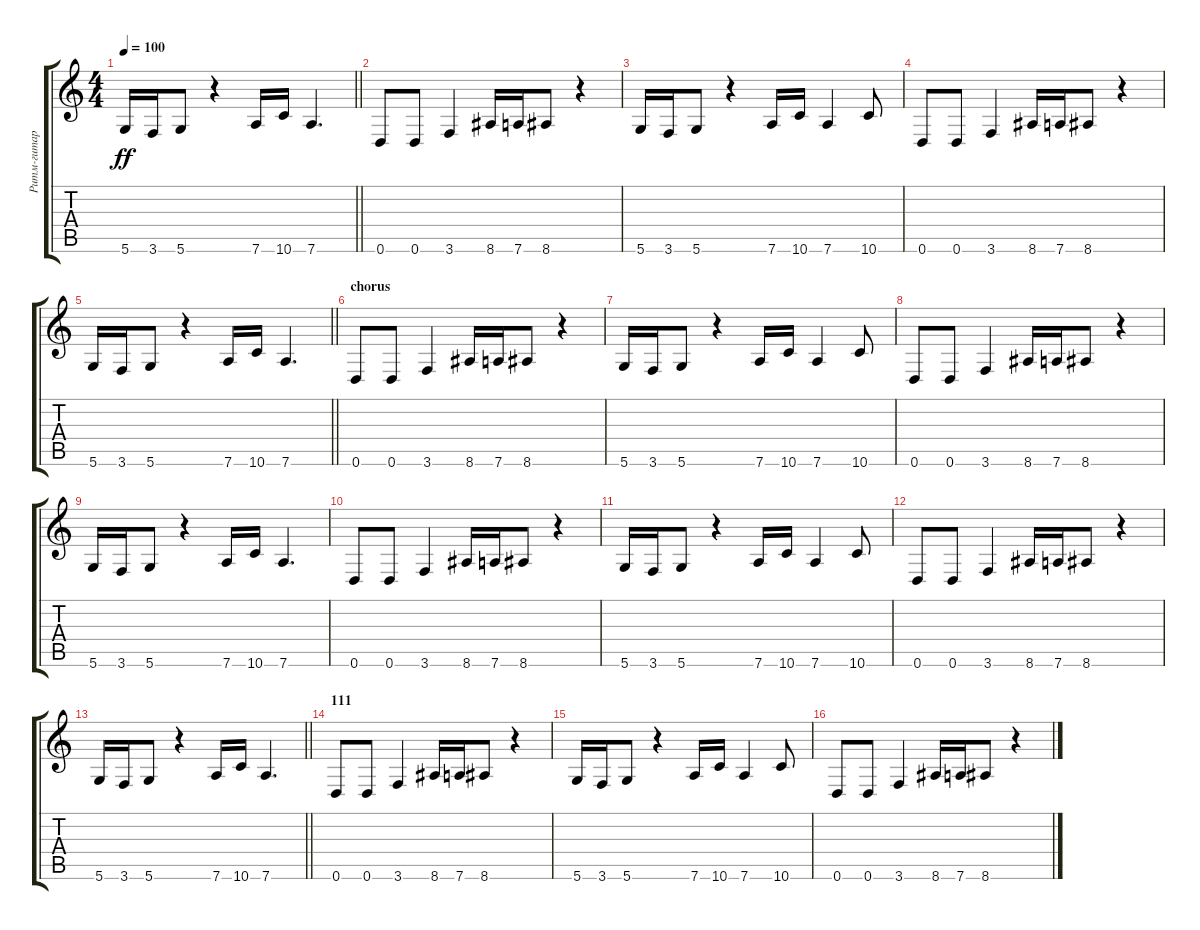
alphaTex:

\track ("Ритм-гитара (Левая)" "Ритм-гитар") {instrument overdrivenguitar}
\staff {score tabs}
\tuning (E4 B3 G3 D3 A2 D2) {hide}
\ts (4 4)
\tempo 100
\clef g2
\barLineRight lightlight
\ks c
5.6.16{dy ff} 3.6.16 5.6.8 r.4 7.6.16 10.6.16 7.6.4{d} |
0.6.8 0.6.8 3.6.4 8.6.16 7.6.16 8.6.8 r.4 |
5.6.16 3.6.16 5.6.8 r.4 7.6.16 10.6.16 7.6.4 10.6.8 |
0.6.8 0.6.8 3.6.4 8.6.16 7.6.16 8.6.8 r.4 |
\barLineRight lightlight
5.6.16 3.6.16 5.6.8 r.4 7.6.16 10.6.16 7.6.4{d} |
\section ("" "chorus")
0.6.8 0.6.8 3.6.4 8.6.16 7.6.16 8.6.8 r.4 |
5.6.16 3.6.16 5.6.8 r.4 7.6.16 10.6.16 7.6.4 10.6.8 |
0.6.8 0.6.8 3.6.4 8.6.16 7.6.16 8.6.8 r.4 |
5.6.16 3.6.16 5.6.8 r.4 7.6.16 10.6.16 7.6.4{d} |
0.6.8 0.6.8 3.6.4 8.6.16 7.6.16 8.6.8 r.4 |
5.6.16 3.6.16 5.6.8 r.4 7.6.16 10.6.16 7.6.4 10.6.8 |
0.6.8 0.6.8 3.6.4 8.6.16 7.6.16 8.6.8 r.4 |
\barLineRight lightlight
5.6.16 3.6.16 5.6.8 r.4 7.6.16 10.6.16 7.6.4{d} |
\section ("" "111")
0.6.8 0.6.8 3.6.4 8.6.16 7.6.16 8.6.8 r.4 |
5.6.16 3.6.16 5.6.8 r.4 7.6.16 10.6.16 7.6.4 10.6.8 |
0.6.8 0.6.8 3.6.4 8.6.16 7.6.16 8.6.8 r.4
